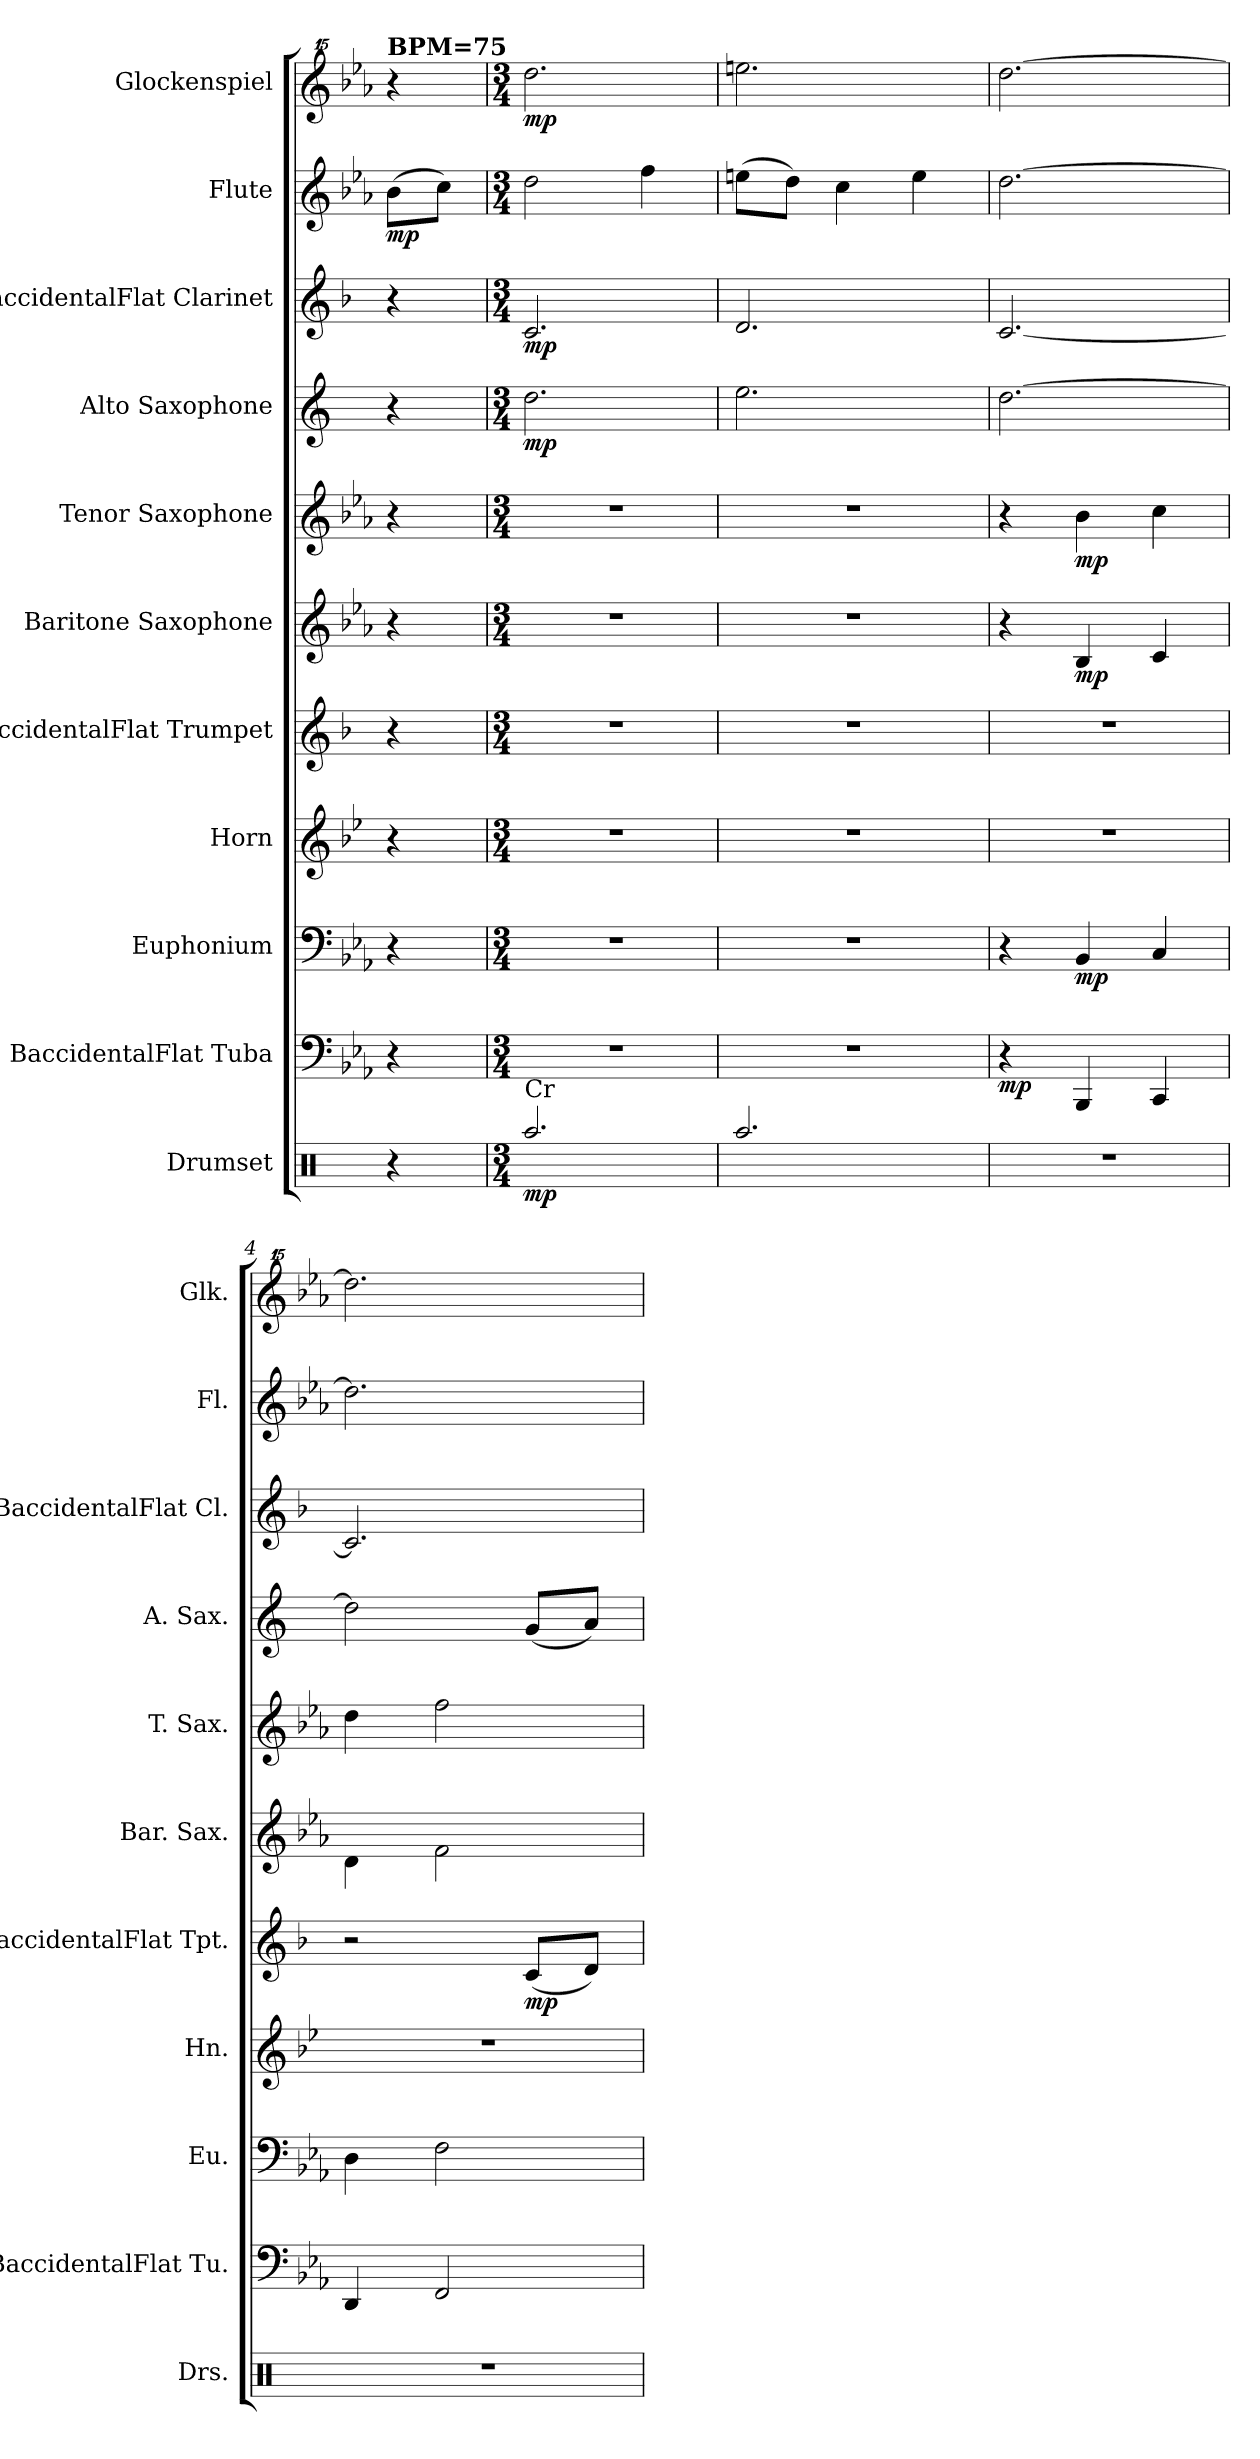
**kern	**dynam	**kern	**dynam	**kern	**dynam	**kern	**kern	**dynam	**kern	**dynam	**kern	**dynam	**kern	**dynam	**kern	**dynam	**kern	**dynam	**kern	**dynam
*part11	*part11	*part10	*part10	*part9	*part9	*part8	*part7	*part7	*part6	*part6	*part5	*part5	*part4	*part4	*part3	*part3	*part2	*part2	*part1	*part1
*staff11	*staff11	*staff10	*staff10	*staff9	*staff9	*staff8	*staff7	*staff7	*staff6	*staff6	*staff5	*staff5	*staff4	*staff4	*staff3	*staff3	*staff2	*staff2	*staff1	*staff1
*I"Drumset	*	*I"BaccidentalFlat Tuba	*	*I"Euphonium	*	*I"Horn	*I"BaccidentalFlat Trumpet	*	*I"Baritone Saxophone	*	*I"Tenor Saxophone	*	*I"Alto Saxophone	*	*I"BaccidentalFlat Clarinet	*	*I"Flute	*	*I"Glockenspiel	*
*I'Drs.	*	*I'BaccidentalFlat Tu.	*	*I'Eu.	*	*I'Hn.	*I'BaccidentalFlat Tpt.	*	*I'Bar. Sax.	*	*I'T. Sax.	*	*I'A. Sax.	*	*I'BaccidentalFlat Cl.	*	*I'Fl.	*	*I'Glk.	*
*clefX	*	*clefF4	*	*clefF4	*	*clefG2	*clefG2	*	*clefG2	*	*clefG2	*	*clefG2	*	*clefG2	*	*clefG2	*	*clefG^^2	*
*	*	*	*	*	*	*ITrd4c7	*ITrd1c2	*	*ITrd12c21	*	*ITrd8c14	*	*ITrd5c9	*	*ITrd1c2	*	*	*	*	*
*k[]	*	*k[b-e-a-]	*	*k[b-e-a-]	*	*k[b-e-a-]	*k[b-e-a-]	*	*k[b-e-a-]	*	*k[b-e-a-]	*	*k[b-e-a-]	*	*k[b-e-a-]	*	*k[b-e-a-]	*	*k[b-e-a-]	*
=	=	=	=	=	=	=	=	=	=	=	=	=	=	=	=	=	=	=	=	=
!	!	!	!	!	!	!	!	!	!	!	!	!	!	!	!	!	!	!	!LO:TX:a:B:t=BPM=75	!
!	!	!	!	!	!	!	!	!	!	!	!	!	!	!	!	!	!	!LO:DY:b	!	!
4r	.	4r	.	4r	.	4r	4r	.	4r	.	4r	.	4r	.	4r	.	(8b-\L	mp	4r	.
.	.	.	.	.	.	.	.	.	.	.	.	.	.	.	.	.	8cc\J)	.	.	.
=1	=1	=1	=1	=1	=1	=1	=1	=1	=1	=1	=1	=1	=1	=1	=1	=1	=1	=1	=1	=1
*M3/4	*	*M3/4	*	*M3/4	*	*M3/4	*M3/4	*	*M3/4	*	*M3/4	*	*M3/4	*	*M3/4	*	*M3/4	*	*M3/4	*
!LO:TX:a:t=Cr	!	!	!	!	!	!	!	!	!	!	!	!	!	!	!	!	!	!	!	!
!	!LO:DY:b	!	!	!	!	!	!	!	!	!	!	!	!	!LO:DY:b	!	!LO:DY:b	!	!	!	!LO:DY:b
2.Raa/	mp	2.r	.	2.r	.	2.r	2.r	.	2.r	.	2.r	.	2.f\	mp	2.B-/	mp	2dd\	.	2.dddd\	mp
.	.	.	.	.	.	.	.	.	.	.	.	.	.	.	.	.	4ff\	.	.	.
=2	=2	=2	=2	=2	=2	=2	=2	=2	=2	=2	=2	=2	=2	=2	=2	=2	=2	=2	=2	=2
2.Raa/	.	2.r	.	2.r	.	2.r	2.r	.	2.r	.	2.r	.	2.g\	.	2.c/	.	(8een\L	.	2.eeeen\	.
.	.	.	.	.	.	.	.	.	.	.	.	.	.	.	.	.	8dd\J)	.	.	.
.	.	.	.	.	.	.	.	.	.	.	.	.	.	.	.	.	4cc\	.	.	.
.	.	.	.	.	.	.	.	.	.	.	.	.	.	.	.	.	4ee\	.	.	.
=3	=3	=3	=3	=3	=3	=3	=3	=3	=3	=3	=3	=3	=3	=3	=3	=3	=3	=3	=3	=3
!	!	!	!LO:DY:b	!	!	!	!	!	!	!	!	!	!	!	!	!	!	!	!	!
2.r	.	4r	mp	4r	.	2.r	2.r	.	4r	.	4r	.	[2.f\	.	[2.B-/	.	[2.dd\	.	[2.dddd\	.
!	!	!	!	!	!LO:DY:b	!	!	!	!	!LO:DY:b	!	!LO:DY:b	!	!	!	!	!	!	!	!
.	.	4BBB-/	.	4BB-/	mp	.	.	.	4BB-/	mp	4B-\	mp	.	.	.	.	.	.	.	.
.	.	4CC/	.	4C/	.	.	.	.	4C/	.	4c\	.	.	.	.	.	.	.	.	.
=4	=4	=4	=4	=4	=4	=4	=4	=4	=4	=4	=4	=4	=4	=4	=4	=4	=4	=4	=4	=4
2.r	.	4DD/	.	4D\	.	2.r	2r	.	4D\	.	4d\	.	2f\]	.	2.B-/]	.	2.dd\]	.	2.dddd\]	.
.	.	2FF/	.	2F\	.	.	.	.	2F\	.	2f\	.	.	.	.	.	.	.	.	.
!	!	!	!	!	!	!	!	!LO:DY:b	!	!	!	!	!	!	!	!	!	!	!	!
.	.	.	.	.	.	.	(8B-/L	mp	.	.	.	.	(8B-/L	.	.	.	.	.	.	.
.	.	.	.	.	.	.	8c/J)	.	.	.	.	.	8c/J)	.	.	.	.	.	.	.
=	=	=	=	=	=	=	=	=	=	=	=	=	=	=	=	=	=	=	=	=
*-	*-	*-	*-	*-	*-	*-	*-	*-	*-	*-	*-	*-	*-	*-	*-	*-	*-	*-	*-	*-
